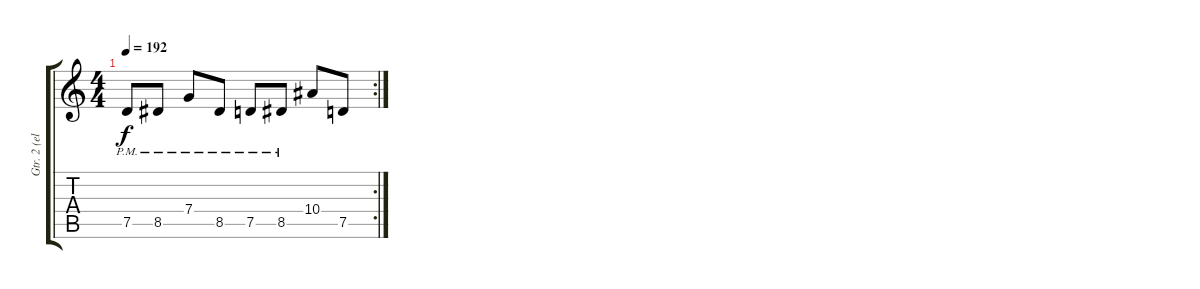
\track ("Gtr. 2 (elec. w/dist.) (Roope Latvala)" "Gtr. 2 (el") {instrument distortionguitar}
\staff {score tabs}
\tuning (D4 A3 F3 C3 G2 C2) {hide}
\rc 2
\ts (4 4)
\tempo 192
\clef g2
\ks c
7.5{pm}.8{dy f} 8.5{pm}.8 7.4{pm}.8 8.5{pm}.8 7.5{pm}.8 8.5{pm}.8 10.4.8 7.5.8
